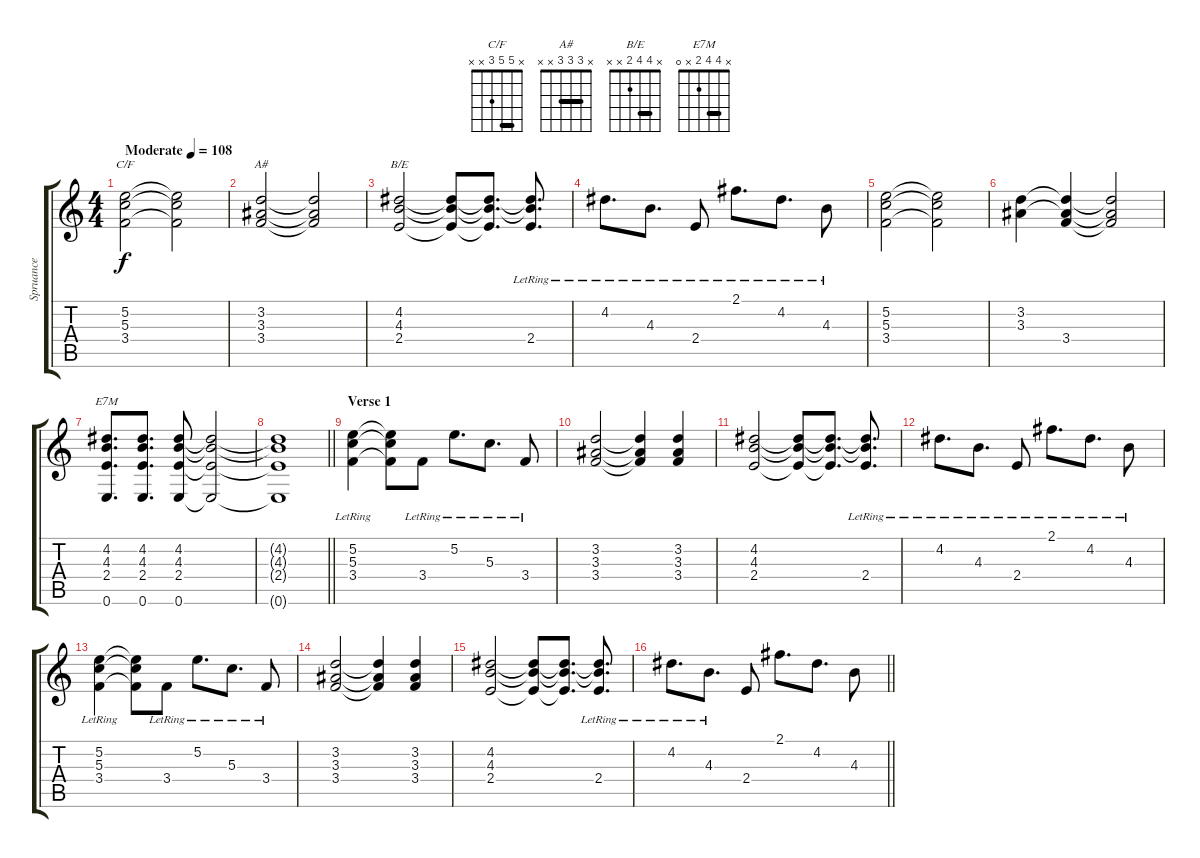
\track ("Spruance" "Spruance") {instrument distortionguitar}
\staff {score tabs}
\tuning (E4 B3 G3 D3 A2 E2) {hide}
\chord ("C/F" x 5 5 3 x x) {barre 5}
\chord ("A#" x 3 3 3 x x) {barre 3}
\chord ("B/E" x 4 4 2 x x) {barre 4}
\chord ("E7M" x 4 4 2 x 0) {barre 4}
\ts (4 4)
\tempo (108 "Moderate")
\clef g2
\ks c
(5.2 5.3 3.4).2{ch "C/F" dy f instrument distortionguitar} (5.2{t} 5.3{t} 3.4{t}).2 |
(3.2 3.3 3.4).2{ch "A#"} (3.2{t} 3.3{t} 3.4{t}).2 |
(4.2 4.3 2.4).2{ch "B/E"} (4.2{t} 4.3{t} 2.4{t}).8 (4.2{t} 4.3{t} 2.4{t}).8{d} (4.2{t} 4.3{t} 2.4{lr}).8{d} |
4.2{lr}.8{d} 4.3{lr}.8{d} 2.4{lr}.8 2.1{lr}.8{d} 4.2{lr}.8{d} 4.3{lr}.8 |
(5.2 5.3 3.4).2 (5.2{t} 5.3{t} 3.4{t}).2 |
(3.2 3.3).4 (3.2{t} 3.3{t} 3.4).4 (3.2{t} 3.3{t} 3.4{t}).2 |
(4.2 4.3 2.4 0.6).8{d ch "E7M"} (4.2 4.3 2.4 0.6).8{d} (4.2 4.3 2.4 0.6).8 (4.2{t} 4.3{t} 2.4{t} 0.6{t}).2 |
\barLineRight lightlight
(4.2{t} 4.3{t} 2.4{t} 0.6{t}).1 |
\section ("" "Verse 1")
(5.2{lr} 5.3{lr} 3.4{lr}).4 (5.2{t} 5.3{t} 3.4{t}).8 3.4{lr}.8 5.2{lr}.8{d} 5.3{lr}.8{d} 3.4{lr}.8 |
(3.2 3.3 3.4).2 (3.2{t} 3.3{t} 3.4{t}).4 (3.2 3.3 3.4).4 |
(4.2 4.3 2.4).2 (4.2{t} 4.3{t} 2.4{t}).8 (4.2{t} 4.3{t} 2.4{t}).8{d} (4.2{t} 4.3{t} 2.4{lr}).8{d} |
4.2{lr}.8{d} 4.3{lr}.8{d} 2.4{lr}.8 2.1{lr}.8{d} 4.2{lr}.8{d} 4.3{lr}.8 |
(5.2{lr} 5.3{lr} 3.4{lr}).4 (5.2{t} 5.3{t} 3.4{t}).8 3.4{lr}.8 5.2{lr}.8{d} 5.3{lr}.8{d} 3.4{lr}.8 |
(3.2 3.3 3.4).2 (3.2{t} 3.3{t} 3.4{t}).4 (3.2 3.3 3.4).4 |
(4.2 4.3 2.4).2 (4.2{t} 4.3{t} 2.4{t}).8 (4.2{t} 4.3{t} 2.4{t}).8{d} (4.2{t} 4.3{t} 2.4{lr}).8{d} |
\barLineRight lightlight
4.2{lr}.8{d} 4.3{lr}.8{d} 2.4.8 2.1.8{d} 4.2.8{d} 4.3.8
